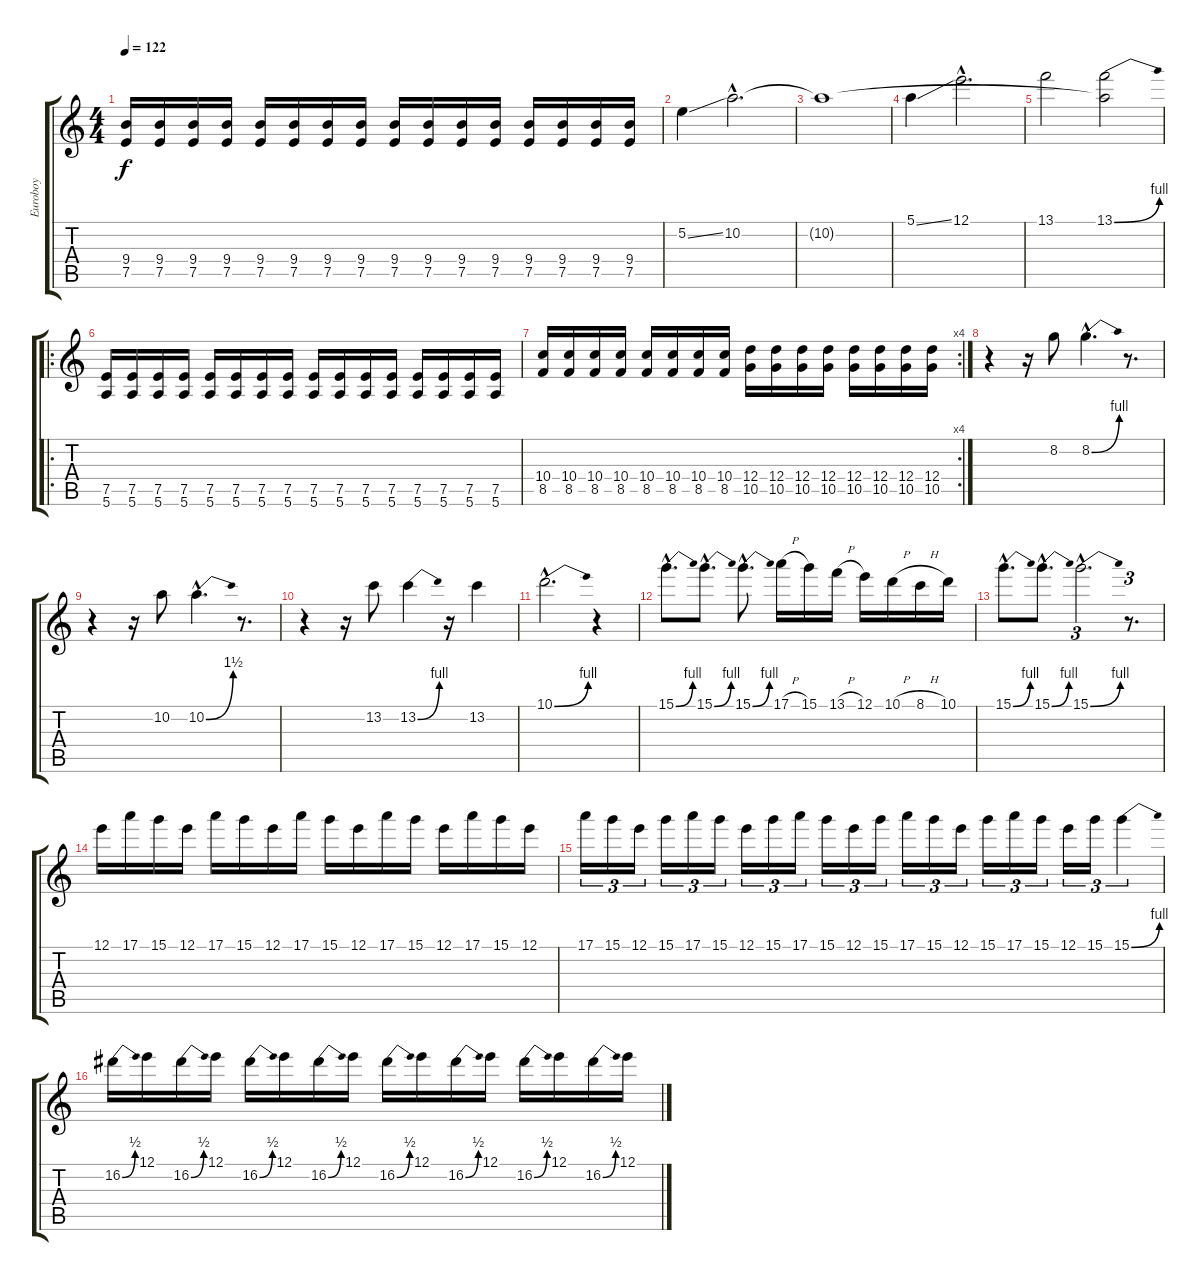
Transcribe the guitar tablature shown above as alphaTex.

\track ("Euroboy" "Euroboy") {instrument distortionguitar}
\staff {score tabs}
\tuning (E4 B3 G3 D3 A2 E2) {hide}
\ts (4 4)
\tempo 122
\clef g2
\ks c
(9.4 7.5).16{dy f} (9.4 7.5).16 (9.4 7.5).16 (9.4 7.5).16 (9.4 7.5).16 (9.4 7.5).16 (9.4 7.5).16 (9.4 7.5).16 (9.4 7.5).16 (9.4 7.5).16 (9.4 7.5).16 (9.4 7.5).16 (9.4 7.5).16 (9.4 7.5).16 (9.4 7.5).16 (9.4 7.5).16 |
5.2{ss}.4 10.2{hac}.2{d} |
10.2{t}.1 |
5.1{ss}.4 12.1{hac}.2{d} |
13.1.2 (13.1{be (bend 0 0 60 4)} 10.2{t}).2 |
\ro
(7.5 5.6).16 (7.5 5.6).16 (7.5 5.6).16 (7.5 5.6).16 (7.5 5.6).16 (7.5 5.6).16 (7.5 5.6).16 (7.5 5.6).16 (7.5 5.6).16 (7.5 5.6).16 (7.5 5.6).16 (7.5 5.6).16 (7.5 5.6).16 (7.5 5.6).16 (7.5 5.6).16 (7.5 5.6).16 |
\rc 4
(10.4 8.5).16 (10.4 8.5).16 (10.4 8.5).16 (10.4 8.5).16 (10.4 8.5).16 (10.4 8.5).16 (10.4 8.5).16 (10.4 8.5).16 (12.4 10.5).16 (12.4 10.5).16 (12.4 10.5).16 (12.4 10.5).16 (12.4 10.5).16 (12.4 10.5).16 (12.4 10.5).16 (12.4 10.5).16 |
r.4 r.16 8.2.8 8.2{be (bend 0 0 60 4) hac}.4{d} r.8{d} |
r.4 r.16 10.2.8 10.2{be (bend 0 0 60 6) hac}.4{d} r.8{d} |
r.4 r.16 13.2.8 13.2{be (bend 0 0 60 4)}.4 r.16 13.2.4 |
10.1{be (bend 0 0 60 4) hac}.2{d} r.4 |
15.1{be (bend 0 0 60 4) hac}.8{d} 15.1{be (bend 0 0 60 4) hac}.8{d} 15.1{be (bend 0 0 60 4) hac}.8{d} 17.1{h}.16 15.1.16 13.1{h}.16 12.1.16 10.1{h}.16 8.1{h}.16 10.1.16 |
15.1{be (bend 0 0 60 4) hac}.8{d} 15.1{be (bend 0 0 60 4) hac}.8{d} 15.1{be (bend 0 0 60 4) hac}.2{d tu (3 2)} r.8{d tu (3 2)} |
12.1.16 17.1.16 15.1.16 12.1.16 17.1.16 15.1.16 12.1.16 17.1.16 15.1.16 12.1.16 17.1.16 15.1.16 12.1.16 17.1.16 15.1.16 12.1.16 |
17.1.16{tu (3 2)} 15.1.16{tu (3 2)} 12.1.16{tu (3 2)} 15.1.16{tu (3 2)} 17.1.16{tu (3 2)} 15.1.16{tu (3 2)} 12.1.16{tu (3 2)} 15.1.16{tu (3 2)} 17.1.16{tu (3 2)} 15.1.16{tu (3 2)} 12.1.16{tu (3 2)} 15.1.16{tu (3 2)} 17.1.16{tu (3 2)} 15.1.16{tu (3 2)} 12.1.16{tu (3 2)} 15.1.16{tu (3 2)} 17.1.16{tu (3 2)} 15.1.16{tu (3 2)} 12.1.16{tu (3 2)} 15.1.16{tu (3 2)} 15.1{be (bend 0 0 60 4)}.4{tu (3 2)} |
16.2{be (bend 0 0 60 2)}.16 12.1.16 16.2{be (bend 0 0 60 2)}.16 12.1.16 16.2{be (bend 0 0 60 2)}.16 12.1.16 16.2{be (bend 0 0 60 2)}.16 12.1.16 16.2{be (bend 0 0 60 2)}.16 12.1.16 16.2{be (bend 0 0 60 2)}.16 12.1.16 16.2{be (bend 0 0 60 2)}.16 12.1.16 16.2{be (bend 0 0 60 2)}.16 12.1.16
